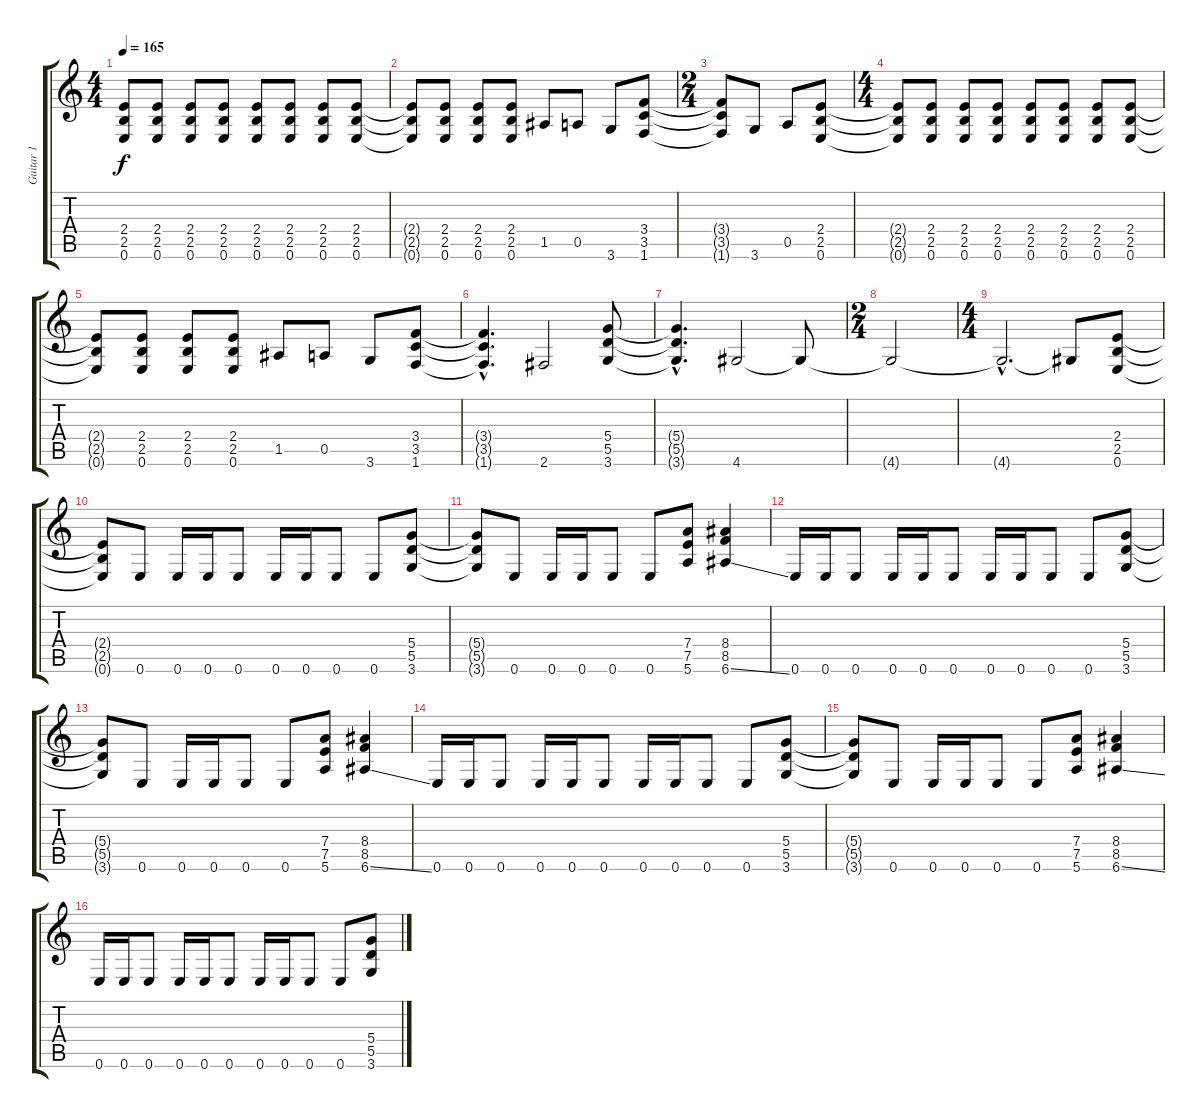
\track ("Guitar 1" "Guitar 1") {instrument distortionguitar}
\staff {score tabs}
\tuning (E4 B3 G3 D3 A2 E2) {hide}
\ts (4 4)
\tempo 165
\clef g2
\ks c
(2.4{t} 2.5{t} 0.6{t}).8{dy f} (2.4 2.5 0.6).8 (2.4 2.5 0.6).8 (2.4 2.5 0.6).8 (2.4 2.5 0.6).8 (2.4 2.5 0.6).8 (2.4 2.5 0.6).8 (2.4 2.5 0.6).8 |
(2.4{t} 2.5{t} 0.6{t}).8 (2.4 2.5 0.6).8 (2.4 2.5 0.6).8 (2.4 2.5 0.6).8 1.5.8 0.5.8 3.6.8 (3.4 3.5 1.6).8 |
\ts (2 4)
(3.4{t} 3.5{t} 1.6{t}).8 3.6.8 0.5.8 (2.4 2.5 0.6).8 |
\ts (4 4)
(2.4{t} 2.5{t} 0.6{t}).8 (2.4 2.5 0.6).8 (2.4 2.5 0.6).8 (2.4 2.5 0.6).8 (2.4 2.5 0.6).8 (2.4 2.5 0.6).8 (2.4 2.5 0.6).8 (2.4 2.5 0.6).8 |
(2.4{t} 2.5{t} 0.6{t}).8 (2.4 2.5 0.6).8 (2.4 2.5 0.6).8 (2.4 2.5 0.6).8 1.5.8 0.5.8 3.6.8 (3.4 3.5 1.6).8 |
(3.4{hac t} 3.5{hac t} 1.6{hac t}).4{d} 2.6.2 (5.4 5.5 3.6).8 |
(5.4{hac t} 5.5{hac t} 3.6{hac t}).4{d} 4.6.2 4.6{t}.8 |
\ts (2 4)
4.6{t}.2 |
\ts (4 4)
4.6{hac t}.2{d} 4.6{t}.8 (2.4 2.5 0.6).8 |
(2.4{t} 2.5{t} 0.6{t}).8 0.6.8 0.6.16 0.6.16 0.6.8 0.6.16 0.6.16 0.6.8 0.6.8 (5.4 5.5 3.6).8 |
(5.4{t} 5.5{t} 3.6{t}).8 0.6.8 0.6.16 0.6.16 0.6.8 0.6.8 (7.4 7.5 5.6).8 (8.4 8.5 6.6{ss}).4 |
0.6.16 0.6.16 0.6.8 0.6.16 0.6.16 0.6.8 0.6.16 0.6.16 0.6.8 0.6.8 (5.4 5.5 3.6).8 |
(5.4{t} 5.5{t} 3.6{t}).8 0.6.8 0.6.16 0.6.16 0.6.8 0.6.8 (7.4 7.5 5.6).8 (8.4 8.5 6.6{ss}).4 |
0.6.16 0.6.16 0.6.8 0.6.16 0.6.16 0.6.8 0.6.16 0.6.16 0.6.8 0.6.8 (5.4 5.5 3.6).8 |
(5.4{t} 5.5{t} 3.6{t}).8 0.6.8 0.6.16 0.6.16 0.6.8 0.6.8 (7.4 7.5 5.6).8 (8.4 8.5 6.6{ss}).4 |
0.6.16 0.6.16 0.6.8 0.6.16 0.6.16 0.6.8 0.6.16 0.6.16 0.6.8 0.6.8 (5.4 5.5 3.6).8
